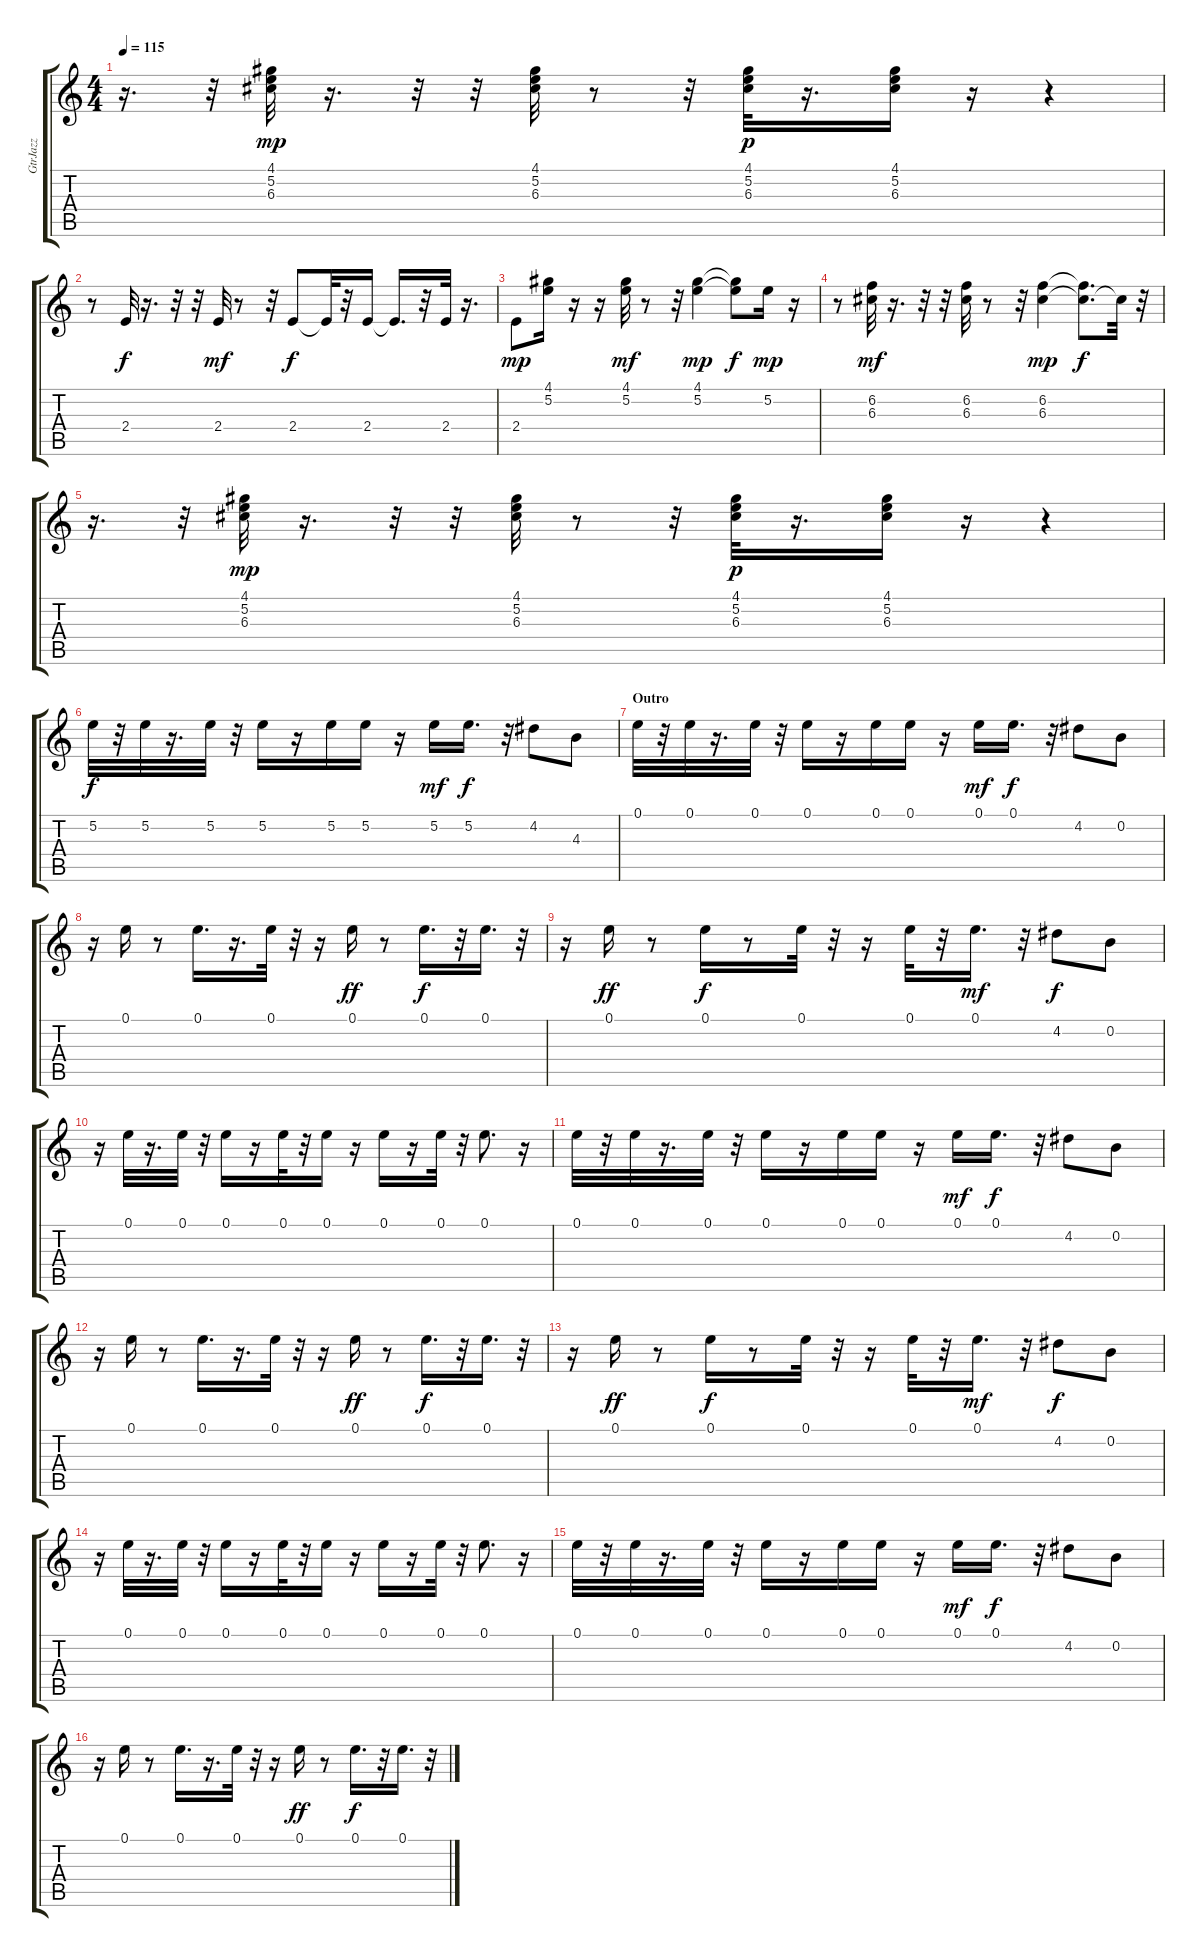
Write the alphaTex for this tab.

\track ("GtrJazz" "GtrJazz") {instrument overdrivenguitar}
\staff {score tabs}
\tuning (E4 B3 G3 D3 A2 E2) {hide}
\ts (4 4)
\tempo 115
\clef g2
\ks c
r.16{d dy f} r.32 (4.1 5.2 6.3).32{dy mp} r.16{d} r.32 r.32 (4.1 5.2 6.3).32 r.8 r.32 (4.1 5.2 6.3).32{dy p} r.16{d} (4.1 5.2 6.3).16 r.16 r.4 |
r.8 2.4.32{dy f} r.16{d} r.32 r.32 2.4.32{dy mf} r.8 r.32 2.4.8{dy f} 2.4{t}.32 r.32 2.4.16 2.4{t}.16{d} r.32 2.4.32 r.16{d} |
2.4.8{dy mp} (4.1 5.2).16 r.16 r.16 (4.1 5.2).32{dy mf} r.8 r.32 (4.1 5.2).4{dy mp} (4.1{t} 5.2{t}).8{dy f} 5.2.16{dy mp} r.16 |
r.8 (6.2 6.3).32{dy mf} r.16{d} r.32 r.32 (6.2 6.3).32 r.8 r.32 (6.2 6.3).4{dy mp} (6.2{t} 6.3{t}).8{d dy f} 6.3{t}.32 r.32 |
r.16{d} r.32 (4.1 5.2 6.3).32{dy mp} r.16{d} r.32 r.32 (4.1 5.2 6.3).32 r.8 r.32 (4.1 5.2 6.3).32{dy p} r.16{d} (4.1 5.2 6.3).16 r.16 r.4 |
5.2.32{dy f} r.32 5.2.32 r.16{d} 5.2.32 r.32 5.2.16 r.16 5.2.16 5.2.16 r.16 5.2.16{dy mf} 5.2.16{d dy f} r.32 4.2.8 4.3.8 |
\section ("" "Outro")
0.1.32 r.32 0.1.32 r.16{d} 0.1.32 r.32 0.1.16 r.16 0.1.16 0.1.16 r.16 0.1.16{dy mf} 0.1.16{d dy f} r.32 4.2.8 0.2.8 |
r.16 0.1.16 r.8 0.1.16{d} r.16{d} 0.1.32 r.32 r.16 0.1.16{dy ff} r.8 0.1.16{d dy f} r.32 0.1.16{d} r.32 |
r.16 0.1.16{dy ff} r.8 0.1.16{dy f} r.8 0.1.32 r.32 r.16 0.1.32 r.32 0.1.16{d dy mf} r.32 4.2.8{dy f} 0.2.8 |
r.16 0.1.32 r.16{d} 0.1.32 r.32 0.1.16 r.16 0.1.32 r.32 0.1.16 r.16 0.1.16 r.16 0.1.32 r.32 0.1.8{d} r.16 |
0.1.32 r.32 0.1.32 r.16{d} 0.1.32 r.32 0.1.16 r.16 0.1.16 0.1.16 r.16 0.1.16{dy mf} 0.1.16{d dy f} r.32 4.2.8 0.2.8 |
r.16 0.1.16 r.8 0.1.16{d} r.16{d} 0.1.32 r.32 r.16 0.1.16{dy ff} r.8 0.1.16{d dy f} r.32 0.1.16{d} r.32 |
r.16 0.1.16{dy ff} r.8 0.1.16{dy f} r.8 0.1.32 r.32 r.16 0.1.32 r.32 0.1.16{d dy mf} r.32 4.2.8{dy f} 0.2.8 |
r.16 0.1.32 r.16{d} 0.1.32 r.32 0.1.16 r.16 0.1.32 r.32 0.1.16 r.16 0.1.16 r.16 0.1.32 r.32 0.1.8{d} r.16 |
0.1.32 r.32 0.1.32 r.16{d} 0.1.32 r.32 0.1.16 r.16 0.1.16 0.1.16 r.16 0.1.16{dy mf} 0.1.16{d dy f} r.32 4.2.8 0.2.8 |
r.16 0.1.16 r.8 0.1.16{d} r.16{d} 0.1.32 r.32 r.16 0.1.16{dy ff} r.8 0.1.16{d dy f} r.32 0.1.16{d} r.32
